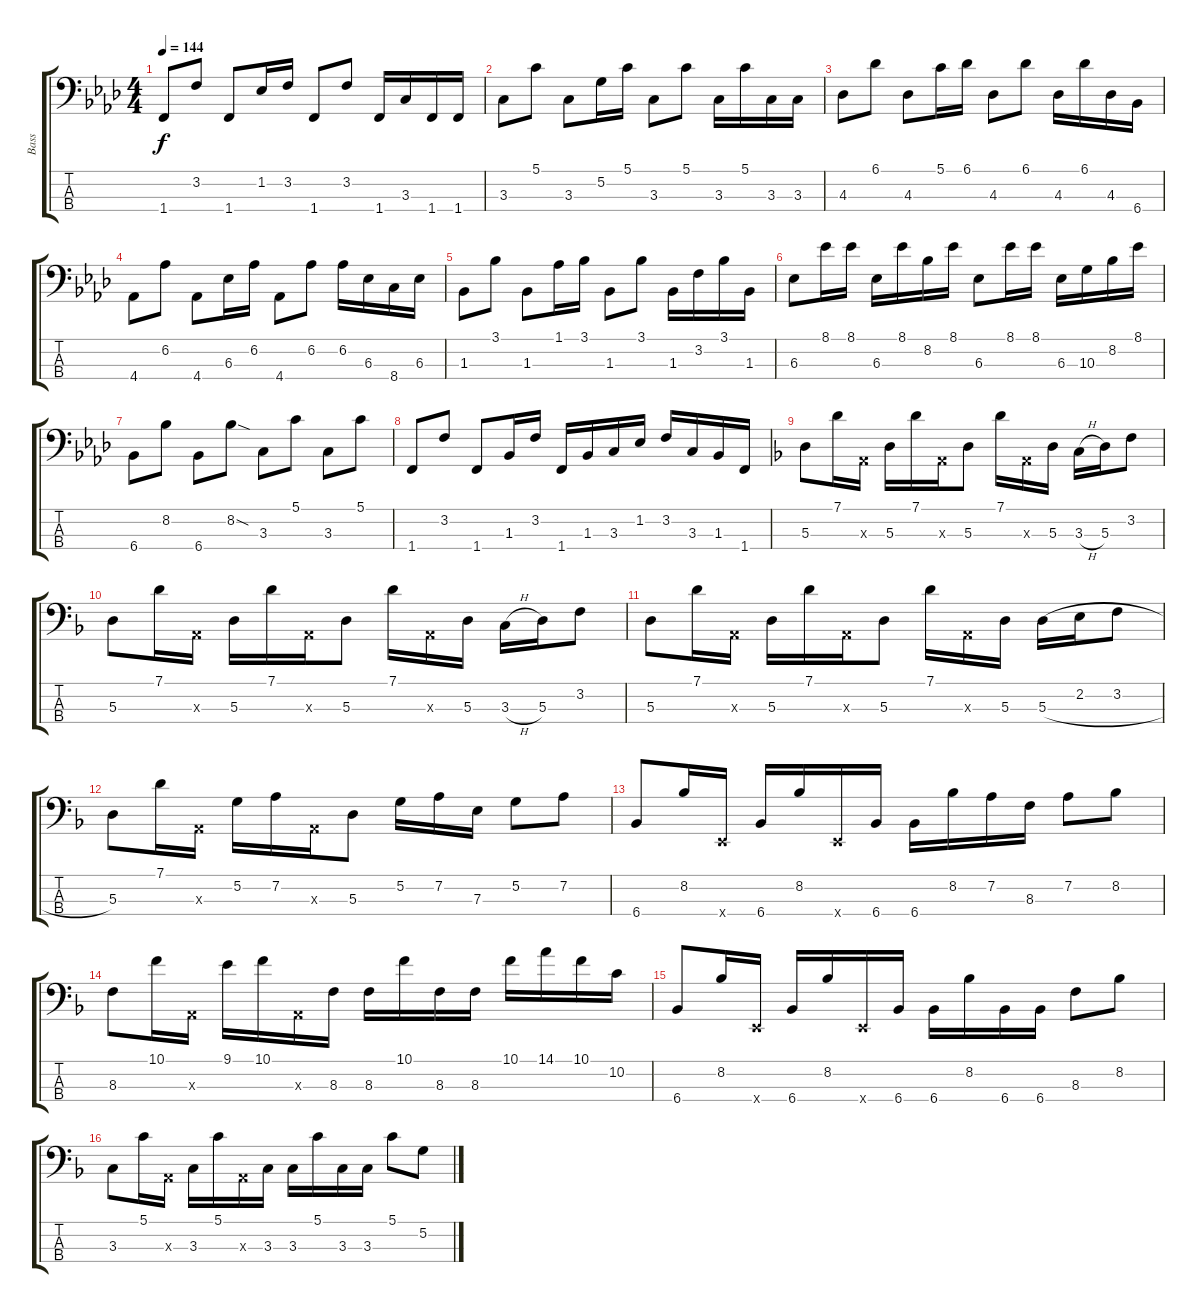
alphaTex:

\track ("Bass" "Bass") {instrument fretlessbass}
\staff {score tabs}
\tuning (G2 D2 A1 E1) {hide}
\ts (4 4)
\tempo 144
\clef f4
\ks ab
1.4.8{dy f} 3.2.8 1.4.8 1.2.16 3.2.16 1.4.8 3.2.8 1.4.16 3.3.16 1.4.16 1.4.16 |
3.3.8 5.1.8 3.3.8 5.2.16 5.1.16 3.3.8 5.1.8 3.3.16 5.1.16 3.3.16 3.3.16 |
4.3.8 6.1.8 4.3.8 5.1.16 6.1.16 4.3.8 6.1.8 4.3.16 6.1.16 4.3.16 6.4.16 |
4.4.8 6.2.8 4.4.8 6.3.16 6.2.16 4.4.8 6.2.8 6.2.16 6.3.16 8.4.16 6.3.16 |
1.3.8 3.1.8 1.3.8 1.1.16 3.1.16 1.3.8 3.1.8 1.3.16 3.2.16 3.1.16 1.3.16 |
6.3.8 8.1.16 8.1.16 6.3.16 8.1.16 8.2.16 8.1.16 6.3.8 8.1.16 8.1.16 6.3.16 10.3.16 8.2.16 8.1.16 |
6.4.8 8.2.8 6.4.8 8.2{sod}.8 3.3.8 5.1.8 3.3.8 5.1.8 |
1.4.8 3.2.8 1.4.8 1.3.16 3.2.16 1.4.16 1.3.16 3.3.16 1.2.16 3.2.16 3.3.16 1.3.16 1.4.16 |
\ks f
5.3.8 7.1.16 0.3{x}.16 5.3.16 7.1.16 0.3{x}.16 5.3.8 7.1.16 0.3{x}.16 5.3.16 3.3{h}.16 5.3.16 3.2.8 |
5.3.8 7.1.16 0.3{x}.16 5.3.16 7.1.16 0.3{x}.16 5.3.8 7.1.16 0.3{x}.16 5.3.16 3.3{h}.16 5.3.16 3.2.8 |
5.3.8 7.1.16 0.3{x}.16 5.3.16 7.1.16 0.3{x}.16 5.3.8 7.1.16 0.3{x}.16 5.3.16 5.3{h}.16 2.2.16 3.2.8 |
5.3.8 7.1.16 0.3{x}.16 5.2.16 7.2.16 0.3{x}.16 5.3.8 5.2.16 7.2.16 7.3.16 5.2.8 7.2.8 |
6.4.8 8.2.16 0.4{x}.16 6.4.16 8.2.16 0.4{x}.16 6.4.16 6.4.16 8.2.16 7.2.16 8.3.16 7.2.8 8.2.8 |
8.3.8 10.1.16 0.3{x}.16 9.1.16 10.1.16 0.3{x}.16 8.3.16 8.3.16 10.1.16 8.3.16 8.3.16 10.1.16 14.1.16 10.1.16 10.2.16 |
6.4.8 8.2.16 0.4{x}.16 6.4.16 8.2.16 0.4{x}.16 6.4.16 6.4.16 8.2.16 6.4.16 6.4.16 8.3.8 8.2.8 |
3.3.8 5.1.16 0.3{x}.16 3.3.16 5.1.16 0.3{x}.16 3.3.16 3.3.16 5.1.16 3.3.16 3.3.16 5.1.8 5.2.8
